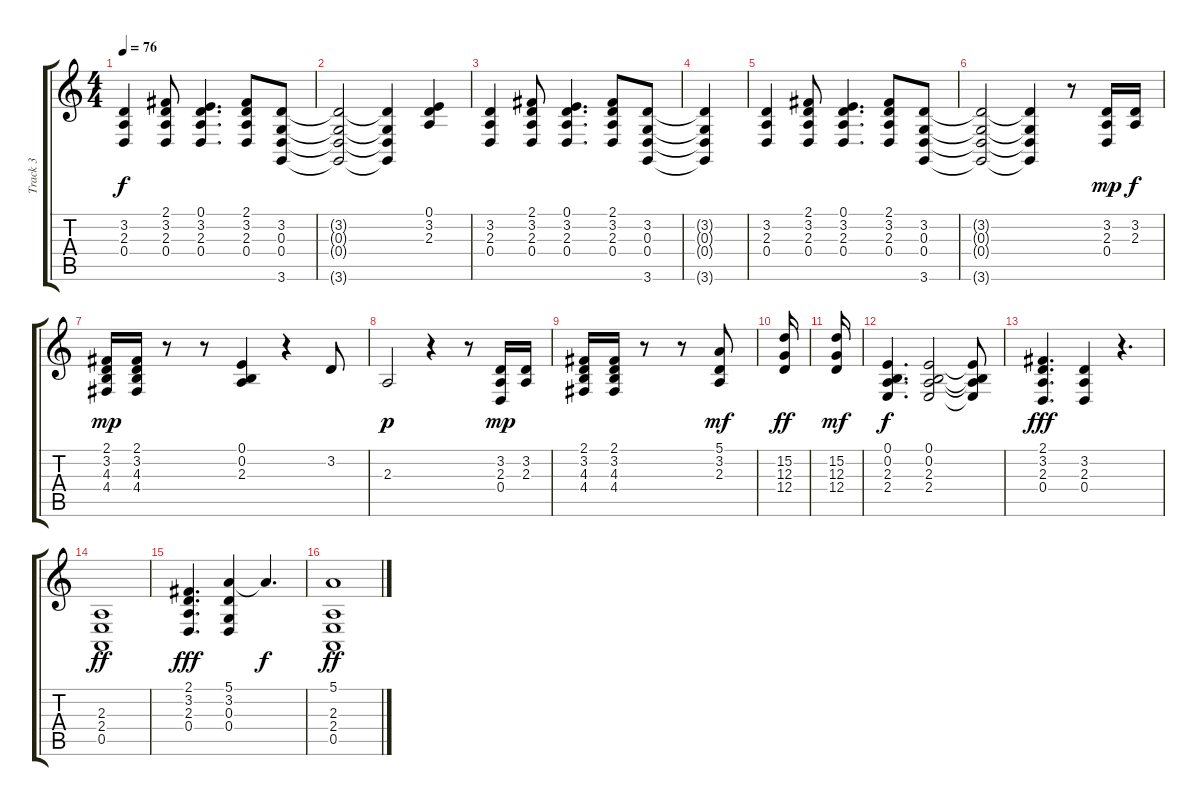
\track ("Track 3" "Track 3") {instrument fx1rain}
\staff {score tabs}
\tuning (E4 B3 G3 D3 A2 E2) {hide}
\ts (4 4)
\tempo 76
\clef g2
\ks c
(3.2 2.3 0.4).4{dy f} (2.1 3.2 2.3 0.4).8 (0.1 3.2 2.3 0.4).4{d} (2.1 3.2 2.3 0.4).8 (3.2 0.3 0.4 3.6).8 |
(3.2{t} 0.3{t} 0.4{t} 3.6{t}).2 (3.2{t} 0.3{t} 0.4{t} 3.6{t}).4 (0.1 3.2 2.3).4 |
(3.2 2.3 0.4).4 (2.1 3.2 2.3 0.4).8 (0.1 3.2 2.3 0.4).4{d} (2.1 3.2 2.3 0.4).8 (3.2 0.3 0.4 3.6).8 |
(3.2{t} 0.3{t} 0.4{t} 3.6{t}).4 |
(3.2 2.3 0.4).4 (2.1 3.2 2.3 0.4).8 (0.1 3.2 2.3 0.4).4{d} (2.1 3.2 2.3 0.4).8 (3.2 0.3 0.4 3.6).8 |
(3.2{t} 0.3{t} 0.4{t} 3.6{t}).2 (3.2{t} 0.3{t} 0.4{t} 3.6{t}).4 r.8{volume 11 balance 8 instrument pizzicatostrings} (3.2 2.3 0.4).16{dy mp} (3.2 2.3).16{dy f} |
(2.1 3.2 4.3 4.4).16{dy mp} (2.1 3.2 4.3 4.4).16 r.8 r.8 (0.1 0.2 2.3).4 r.4 3.2.8 |
2.3.2{dy p} r.4 r.8 (3.2 2.3 0.4).16{dy mp} (3.2 2.3).16 |
(2.1 3.2 4.3 4.4).16 (2.1 3.2 4.3 4.4).16 r.8 r.8 (5.1 3.2 2.3).8{dy mf} |
(15.2 12.3 12.4).16{dy ff balance 8 instrument stringensemble1} |
(15.2 12.3 12.4).16{dy mf} |
(0.1 0.2 2.3 2.4).4{d dy f volume 7 balance 14 instrument fx1rain} (0.1 0.2 2.3 2.4).2 (0.1{t} 0.2{t} 2.3{t} 2.4{t}).8 |
(2.1 3.2 2.3 0.4).4{d dy fff} (3.2 2.3 0.4).4 r.4{d} |
(2.3 2.4 0.5).1{dy ff} |
(2.1 3.2 2.3 0.4).4{d dy fff} (5.1 3.2 0.3 0.4).4 5.1{t}.4{d dy f} |
(5.1 2.3 2.4 0.5).1{dy ff}
